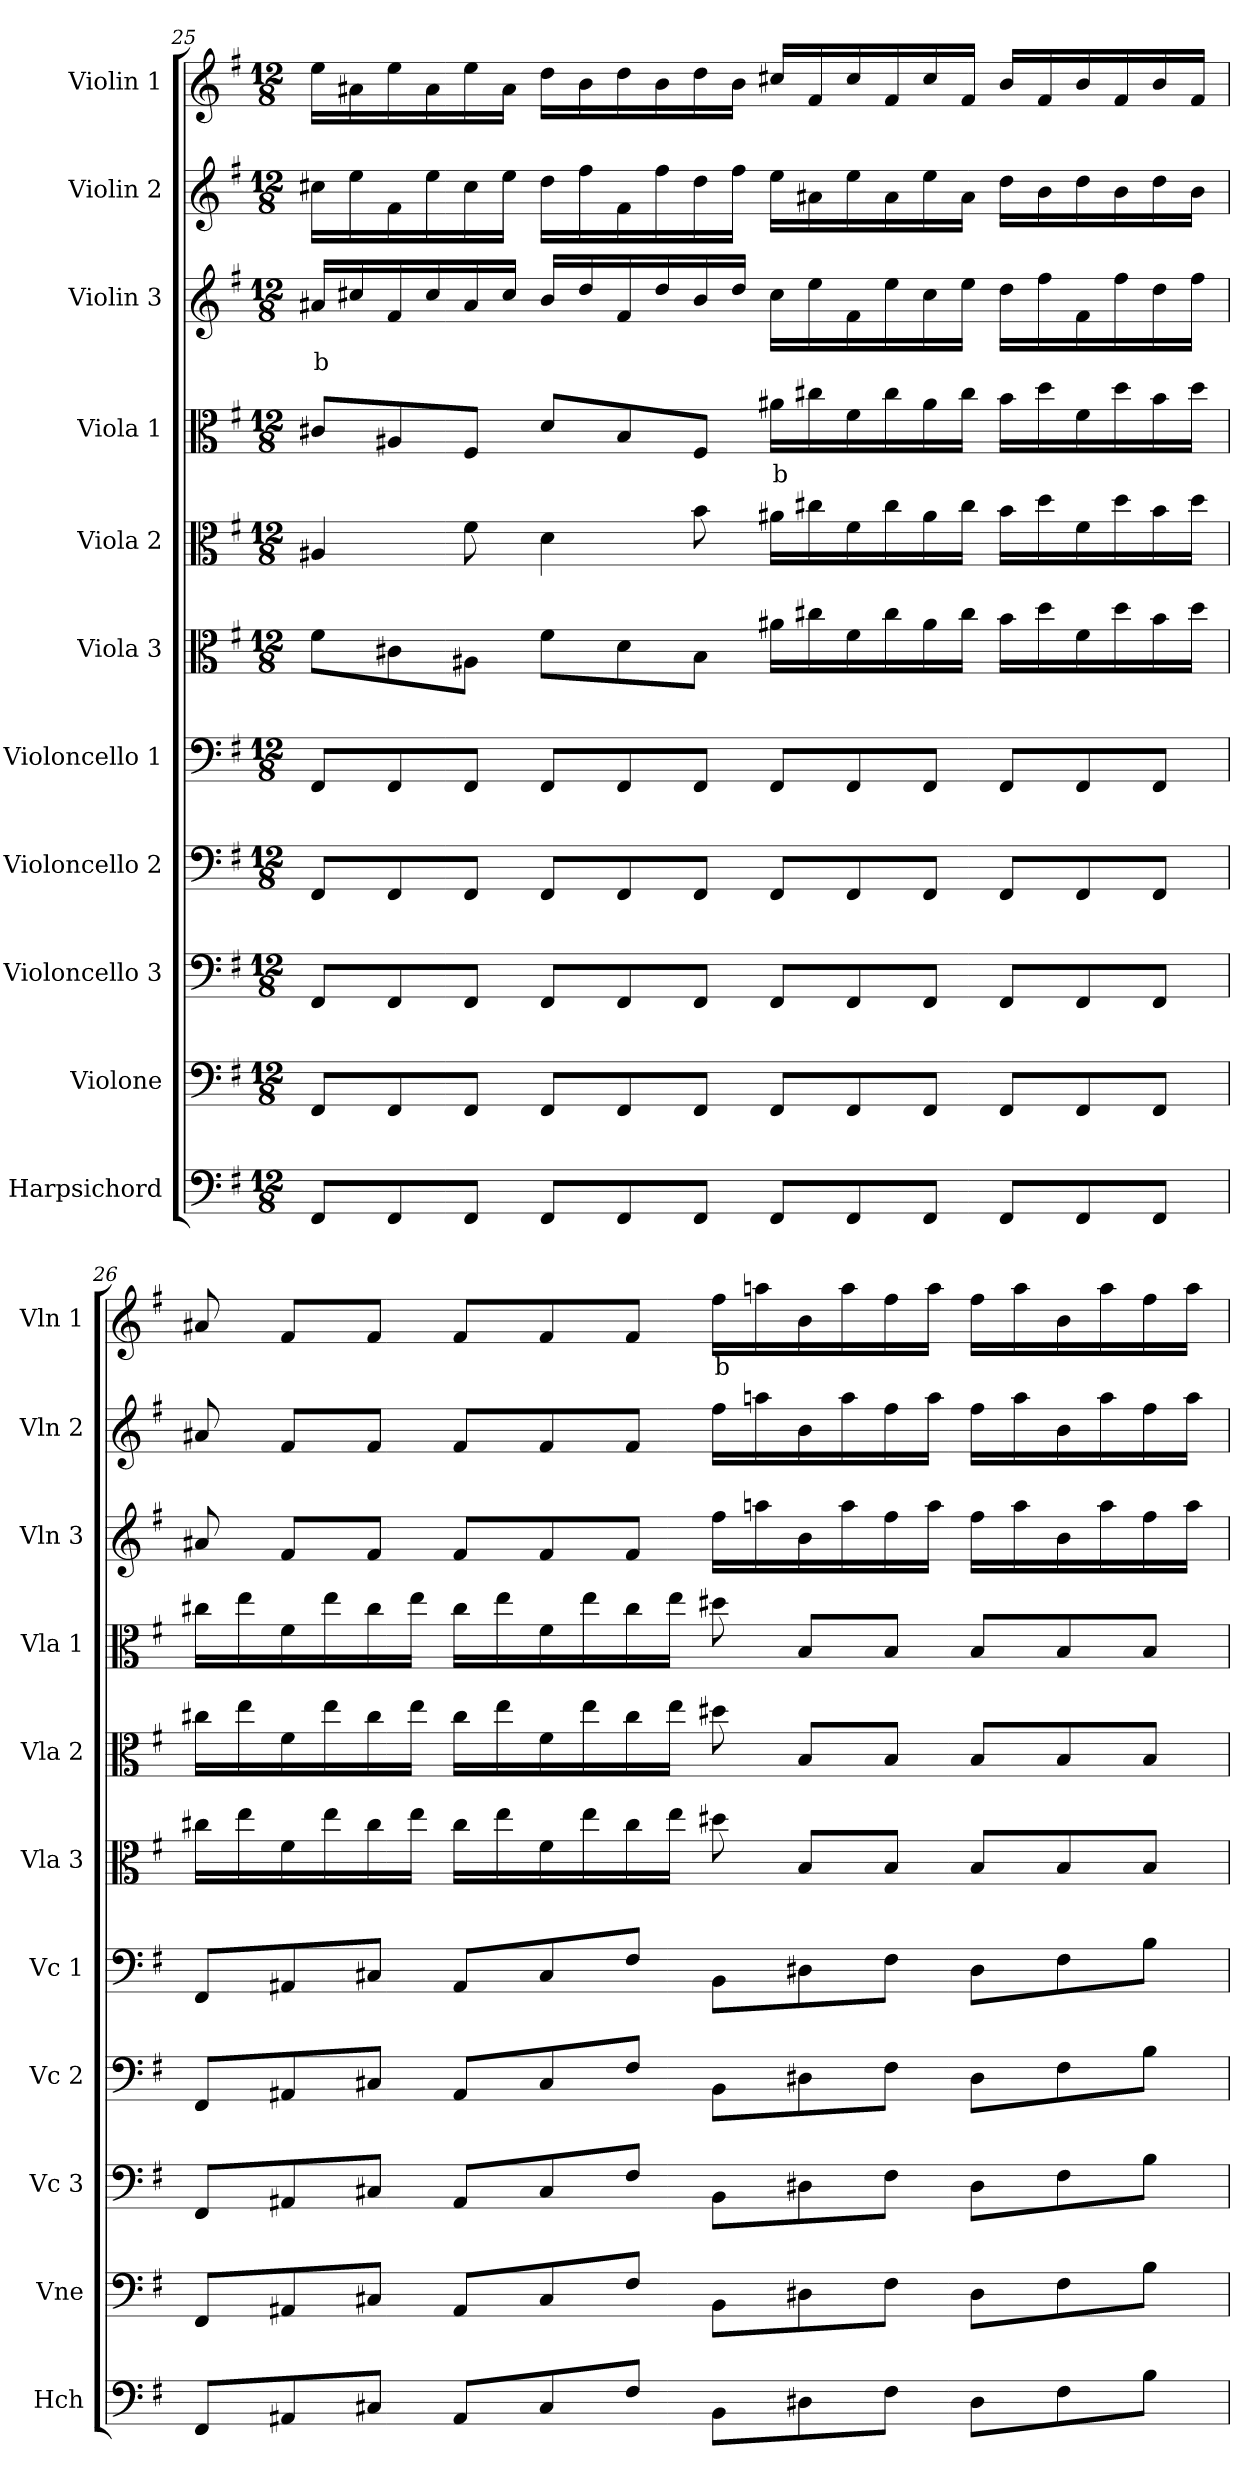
**kern	**kern	**kern	**kern	**kern	**kern	**kern	**kern	**text	**kern	**text	**kern	**kern	**text
*part11	*part10	*part9	*part8	*part7	*part6	*part5	*part4	*part4	*part3	*part3	*part2	*part1	*part1
*staff11	*staff10	*staff9	*staff8	*staff7	*staff6	*staff5	*staff4	*staff4	*staff3	*staff3	*staff2	*staff1	*staff1
*I"Harpsichord	*I"Violone	*I"Violoncello 3	*I"Violoncello 2	*I"Violoncello 1	*I"Viola 3	*I"Viola 2	*I"Viola 1	*	*I"Violin 3	*	*I"Violin 2	*I"Violin 1	*
*I'Hch	*I'Vne	*I'Vc 3	*I'Vc 2	*I'Vc 1	*I'Vla 3	*I'Vla 2	*I'Vla 1	*	*I'Vln 3	*	*I'Vln 2	*I'Vln 1	*
!!LO:PB:g=z
*clefF4	*clefF4	*clefF4	*clefF4	*clefF4	*clefC3	*clefC3	*clefC3	*	*clefG2	*	*clefG2	*clefG2	*
*	*ITrd7c12	*	*	*	*	*	*	*	*	*	*	*	*
*k[f#]	*k[f#]	*k[f#]	*k[f#]	*k[f#]	*k[f#]	*k[f#]	*k[f#]	*	*k[f#]	*	*k[f#]	*k[f#]	*
*M12/8	*M12/8	*M12/8	*M12/8	*M12/8	*M12/8	*M12/8	*M12/8	*	*M12/8	*	*M12/8	*M12/8	*
=25	=25	=25	=25	=25	=25	=25	=25	=25	=25	=25	=25	=25	=25
!	!	!	!	!	!	!	!	!	!	!LO:LY:b:color=#FF0000	!	!	!
8FF#/L	8FFF#/L	8FF#/L	8FF#/L	8FF#/L	8f#\L	4A#X/	8c#X/L	.	16a#X/LL	b	16cc#X\LL	16ee\LL	.
.	.	.	.	.	.	.	.	.	16cc#X/	.	16ee\	16a#X\	.
8FF#/	8FFF#/	8FF#/	8FF#/	8FF#/	8c#X\	.	8A#X/	.	16f#/	.	16f#\	16ee\	.
.	.	.	.	.	.	.	.	.	16cc#/	.	16ee\	16a#\	.
8FF#/J	8FFF#/J	8FF#/J	8FF#/J	8FF#/J	8A#X\J	8f#\	8F#/J	.	16a#/	.	16cc#\	16ee\	.
.	.	.	.	.	.	.	.	.	16cc#/JJ	.	16ee\JJ	16a#\JJ	.
8FF#/L	8FFF#/L	8FF#/L	8FF#/L	8FF#/L	8f#\L	4d\	8d/L	.	16b/LL	.	16dd\LL	16dd\LL	.
.	.	.	.	.	.	.	.	.	16dd/	.	16ff#\	16b\	.
8FF#/	8FFF#/	8FF#/	8FF#/	8FF#/	8d\	.	8B/	.	16f#/	.	16f#\	16dd\	.
.	.	.	.	.	.	.	.	.	16dd/	.	16ff#\	16b\	.
8FF#/J	8FFF#/J	8FF#/J	8FF#/J	8FF#/J	8B\J	8b\	8F#/J	.	16b/	.	16dd\	16dd\	.
.	.	.	.	.	.	.	.	.	16dd/JJ	.	16ff#\JJ	16b\JJ	.
!	!	!	!	!	!	!	!	!LO:LY:b:color=#FF0000	!	!	!	!	!
8FF#/L	8FFF#/L	8FF#/L	8FF#/L	8FF#/L	16a#X\LL	16a#X\LL	16a#X\LL	b	16cc#\LL	.	16ee\LL	16cc#X/LL	.
.	.	.	.	.	16cc#X\	16cc#X\	16cc#X\	.	16ee\	.	16a#X\	16f#/	.
8FF#/	8FFF#/	8FF#/	8FF#/	8FF#/	16f#\	16f#\	16f#\	.	16f#\	.	16ee\	16cc#/	.
.	.	.	.	.	16cc#\	16cc#\	16cc#\	.	16ee\	.	16a#\	16f#/	.
8FF#/J	8FFF#/J	8FF#/J	8FF#/J	8FF#/J	16a#\	16a#\	16a#\	.	16cc#\	.	16ee\	16cc#/	.
.	.	.	.	.	16cc#\JJ	16cc#\JJ	16cc#\JJ	.	16ee\JJ	.	16a#\JJ	16f#/JJ	.
8FF#/L	8FFF#/L	8FF#/L	8FF#/L	8FF#/L	16b\LL	16b\LL	16b\LL	.	16dd\LL	.	16dd\LL	16b/LL	.
.	.	.	.	.	16dd\	16dd\	16dd\	.	16ff#\	.	16b\	16f#/	.
8FF#/	8FFF#/	8FF#/	8FF#/	8FF#/	16f#\	16f#\	16f#\	.	16f#\	.	16dd\	16b/	.
.	.	.	.	.	16dd\	16dd\	16dd\	.	16ff#\	.	16b\	16f#/	.
8FF#/J	8FFF#/J	8FF#/J	8FF#/J	8FF#/J	16b\	16b\	16b\	.	16dd\	.	16dd\	16b/	.
.	.	.	.	.	16dd\JJ	16dd\JJ	16dd\JJ	.	16ff#\JJ	.	16b\JJ	16f#/JJ	.
=26	=26	=26	=26	=26	=26	=26	=26	=26	=26	=26	=26	=26	=26
8FF#/L	8FFF#/L	8FF#/L	8FF#/L	8FF#/L	16cc#X\LL	16cc#X\LL	16cc#X\LL	.	8a#X/	.	8a#X/	8a#X/	.
.	.	.	.	.	16ee\	16ee\	16ee\	.	.	.	.	.	.
8AA#X/	8AAA#X/	8AA#X/	8AA#X/	8AA#X/	16f#\	16f#\	16f#\	.	8f#/L	.	8f#/L	8f#/L	.
.	.	.	.	.	16ee\	16ee\	16ee\	.	.	.	.	.	.
8C#X/J	8CC#X/J	8C#X/J	8C#X/J	8C#X/J	16cc#\	16cc#\	16cc#\	.	8f#/J	.	8f#/J	8f#/J	.
.	.	.	.	.	16ee\JJ	16ee\JJ	16ee\JJ	.	.	.	.	.	.
8AA#/L	8AAA#/L	8AA#/L	8AA#/L	8AA#/L	16cc#\LL	16cc#\LL	16cc#\LL	.	8f#/L	.	8f#/L	8f#/L	.
.	.	.	.	.	16ee\	16ee\	16ee\	.	.	.	.	.	.
8C#/	8CC#/	8C#/	8C#/	8C#/	16f#\	16f#\	16f#\	.	8f#/	.	8f#/	8f#/	.
.	.	.	.	.	16ee\	16ee\	16ee\	.	.	.	.	.	.
8F#/J	8FF#/J	8F#/J	8F#/J	8F#/J	16cc#\	16cc#\	16cc#\	.	8f#/J	.	8f#/J	8f#/J	.
.	.	.	.	.	16ee\JJ	16ee\JJ	16ee\JJ	.	.	.	.	.	.
!	!	!	!	!	!	!	!	!	!	!	!	!	!LO:LY:b:color=#FF0000
8BB\L	8BBB\L	8BB\L	8BB\L	8BB\L	8dd#X\	8dd#X\	8dd#X\	.	16ff#\LL	.	16ff#\LL	16ff#\LL	b
.	.	.	.	.	.	.	.	.	16aan\	.	16aan\	16aan\	.
8D#X\	8DD#X\	8D#X\	8D#X\	8D#X\	8B/L	8B/L	8B/L	.	16b\	.	16b\	16b\	.
.	.	.	.	.	.	.	.	.	16aa\	.	16aa\	16aa\	.
8F#\J	8FF#\J	8F#\J	8F#\J	8F#\J	8B/J	8B/J	8B/J	.	16ff#\	.	16ff#\	16ff#\	.
.	.	.	.	.	.	.	.	.	16aa\JJ	.	16aa\JJ	16aa\JJ	.
8D#\L	8DD#\L	8D#\L	8D#\L	8D#\L	8B/L	8B/L	8B/L	.	16ff#\LL	.	16ff#\LL	16ff#\LL	.
.	.	.	.	.	.	.	.	.	16aa\	.	16aa\	16aa\	.
8F#\	8FF#\	8F#\	8F#\	8F#\	8B/	8B/	8B/	.	16b\	.	16b\	16b\	.
.	.	.	.	.	.	.	.	.	16aa\	.	16aa\	16aa\	.
8B\J	8BB\J	8B\J	8B\J	8B\J	8B/J	8B/J	8B/J	.	16ff#\	.	16ff#\	16ff#\	.
.	.	.	.	.	.	.	.	.	16aa\JJ	.	16aa\JJ	16aa\JJ	.
=	=	=	=	=	=	=	=	=	=	=	=	=	=
*-	*-	*-	*-	*-	*-	*-	*-	*-	*-	*-	*-	*-	*-
